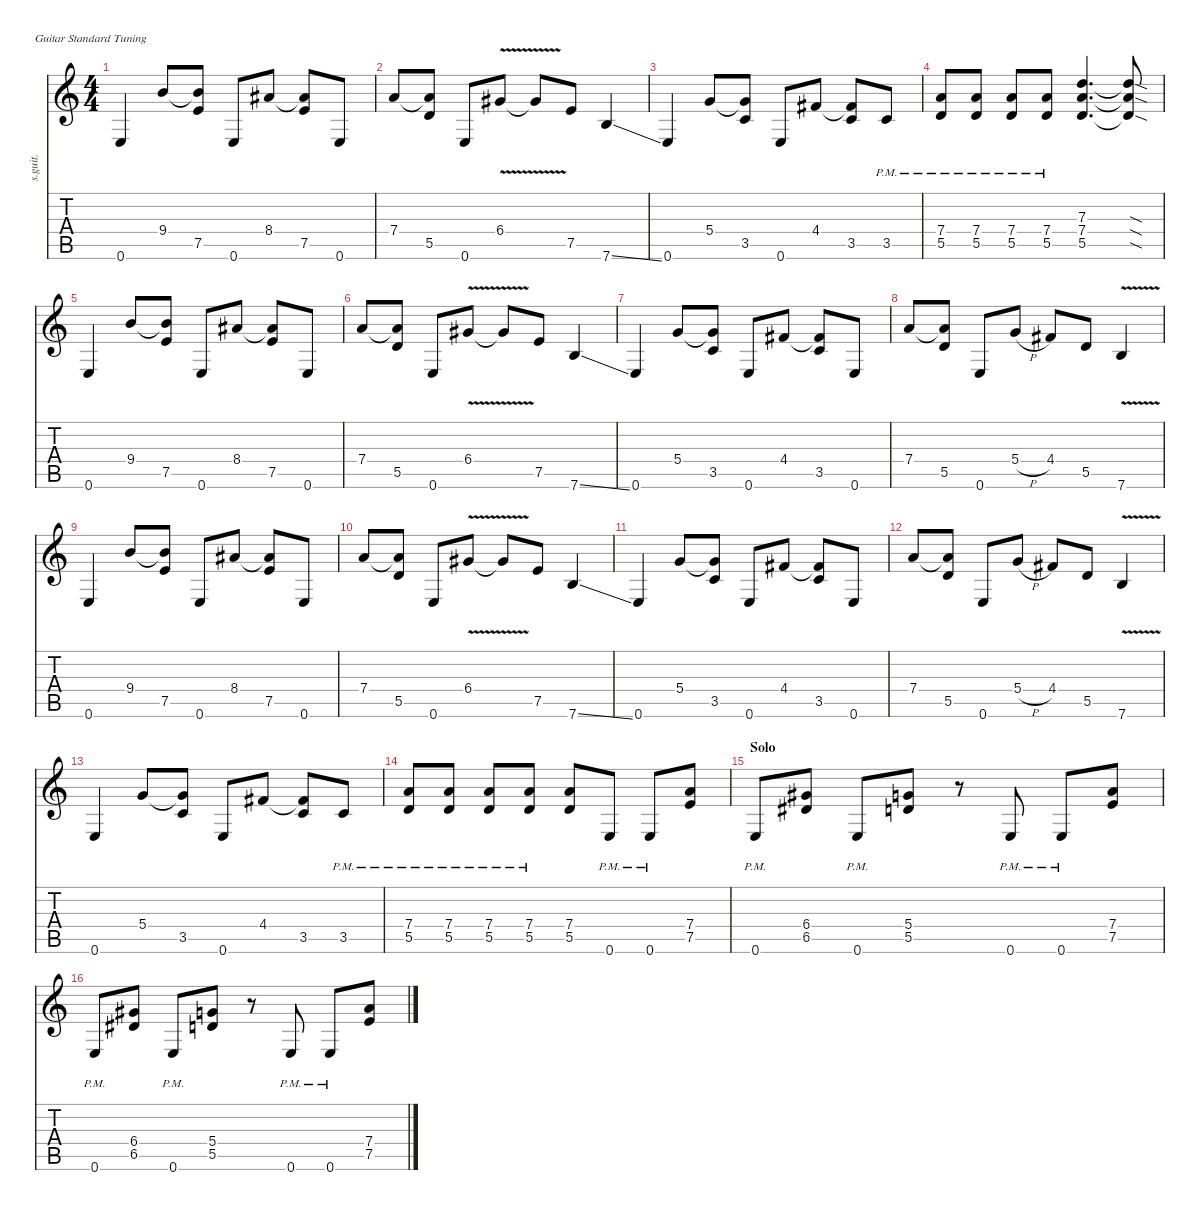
\defaultSystemsLayout 4
\hideDynamics
\bracketExtendMode nobrackets
\track ("Dave Mustaine" "s.guit.") {instrument distortionguitar}
\staff {score tabs}
\tuning (E4 B3 G3 D3 A2 E2)
\ts (4 4)
\tempo (140 hide)
\clef g2
\ks c
0.6.4{lyrics (0 "") lyrics (1 "") lyrics (2 "") lyrics (3 "") lyrics (4 "") dy f} 9.4.8{lyrics (0 "") lyrics (1 "") lyrics (2 "") lyrics (3 "") lyrics (4 "")} (9.4{t} 7.5).8{lyrics (0 "") lyrics (1 "") lyrics (2 "") lyrics (3 "") lyrics (4 "")} 0.6.8{lyrics (0 "") lyrics (1 "") lyrics (2 "") lyrics (3 "") lyrics (4 "")} 8.4{acc #}.8{lyrics (0 "") lyrics (1 "") lyrics (2 "") lyrics (3 "") lyrics (4 "")} (8.4{t acc #} 7.5).8{lyrics (0 "") lyrics (1 "") lyrics (2 "") lyrics (3 "") lyrics (4 "")} 0.6.8{lyrics (0 "") lyrics (1 "") lyrics (2 "") lyrics (3 "") lyrics (4 "")} |
7.4.8{lyrics (0 "") lyrics (1 "") lyrics (2 "") lyrics (3 "") lyrics (4 "")} (7.4{t} 5.5).8{lyrics (0 "") lyrics (1 "") lyrics (2 "") lyrics (3 "") lyrics (4 "")} 0.6.8{lyrics (0 "") lyrics (1 "") lyrics (2 "") lyrics (3 "") lyrics (4 "")} 6.4{v acc #}.8{lyrics (0 "") lyrics (1 "") lyrics (2 "") lyrics (3 "") lyrics (4 "")} 6.4{t acc #}.8{lyrics (0 "") lyrics (1 "") lyrics (2 "") lyrics (3 "") lyrics (4 "")} 7.5.8{lyrics (0 "") lyrics (1 "") lyrics (2 "") lyrics (3 "") lyrics (4 "")} 7.6{ss}.4{lyrics (0 "") lyrics (1 "") lyrics (2 "") lyrics (3 "") lyrics (4 "")} |
0.6.4{lyrics (0 "") lyrics (1 "") lyrics (2 "") lyrics (3 "") lyrics (4 "")} 5.4.8{lyrics (0 "") lyrics (1 "") lyrics (2 "") lyrics (3 "") lyrics (4 "")} (5.4{t} 3.5).8{lyrics (0 "") lyrics (1 "") lyrics (2 "") lyrics (3 "") lyrics (4 "")} 0.6.8{lyrics (0 "") lyrics (1 "") lyrics (2 "") lyrics (3 "") lyrics (4 "")} 4.4{acc #}.8{lyrics (0 "") lyrics (1 "") lyrics (2 "") lyrics (3 "") lyrics (4 "")} (4.4{t acc #} 3.5).8{lyrics (0 "") lyrics (1 "") lyrics (2 "") lyrics (3 "") lyrics (4 "")} 3.5{pm}.8{lyrics (0 "") lyrics (1 "") lyrics (2 "") lyrics (3 "") lyrics (4 "")} |
(7.4{pm} 5.5{pm}).8{lyrics (0 "") lyrics (1 "") lyrics (2 "") lyrics (3 "") lyrics (4 "")} (7.4{pm} 5.5{pm}).8{lyrics (0 "") lyrics (1 "") lyrics (2 "") lyrics (3 "") lyrics (4 "")} (7.4{pm} 5.5{pm}).8{lyrics (0 "") lyrics (1 "") lyrics (2 "") lyrics (3 "") lyrics (4 "")} (7.4{pm} 5.5{pm}).8{lyrics (0 "") lyrics (1 "") lyrics (2 "") lyrics (3 "") lyrics (4 "")} (7.3 7.4 5.5).4{d lyrics (0 "") lyrics (1 "") lyrics (2 "") lyrics (3 "") lyrics (4 "")} (7.3{sod t} 7.4{sod t} 5.5{sod t}).8{lyrics (0 "") lyrics (1 "") lyrics (2 "") lyrics (3 "") lyrics (4 "")} |
0.6.4{lyrics (0 "") lyrics (1 "") lyrics (2 "") lyrics (3 "") lyrics (4 "")} 9.4.8{lyrics (0 "") lyrics (1 "") lyrics (2 "") lyrics (3 "") lyrics (4 "")} (9.4{t} 7.5).8{lyrics (0 "") lyrics (1 "") lyrics (2 "") lyrics (3 "") lyrics (4 "")} 0.6.8{lyrics (0 "") lyrics (1 "") lyrics (2 "") lyrics (3 "") lyrics (4 "")} 8.4{acc #}.8{lyrics (0 "") lyrics (1 "") lyrics (2 "") lyrics (3 "") lyrics (4 "")} (8.4{t acc #} 7.5).8{lyrics (0 "") lyrics (1 "") lyrics (2 "") lyrics (3 "") lyrics (4 "")} 0.6.8{lyrics (0 "") lyrics (1 "") lyrics (2 "") lyrics (3 "") lyrics (4 "")} |
7.4.8{lyrics (0 "") lyrics (1 "") lyrics (2 "") lyrics (3 "") lyrics (4 "")} (7.4{t} 5.5).8{lyrics (0 "") lyrics (1 "") lyrics (2 "") lyrics (3 "") lyrics (4 "")} 0.6.8{lyrics (0 "") lyrics (1 "") lyrics (2 "") lyrics (3 "") lyrics (4 "")} 6.4{v acc #}.8{lyrics (0 "") lyrics (1 "") lyrics (2 "") lyrics (3 "") lyrics (4 "")} 6.4{t acc #}.8{lyrics (0 "") lyrics (1 "") lyrics (2 "") lyrics (3 "") lyrics (4 "")} 7.5.8{lyrics (0 "") lyrics (1 "") lyrics (2 "") lyrics (3 "") lyrics (4 "")} 7.6{ss}.4{lyrics (0 "") lyrics (1 "") lyrics (2 "") lyrics (3 "") lyrics (4 "")} |
0.6.4{lyrics (0 "") lyrics (1 "") lyrics (2 "") lyrics (3 "") lyrics (4 "")} 5.4.8{lyrics (0 "") lyrics (1 "") lyrics (2 "") lyrics (3 "") lyrics (4 "")} (5.4{t} 3.5).8{lyrics (0 "") lyrics (1 "") lyrics (2 "") lyrics (3 "") lyrics (4 "")} 0.6.8{lyrics (0 "") lyrics (1 "") lyrics (2 "") lyrics (3 "") lyrics (4 "")} 4.4{acc #}.8{lyrics (0 "") lyrics (1 "") lyrics (2 "") lyrics (3 "") lyrics (4 "")} (4.4{t acc #} 3.5).8{lyrics (0 "") lyrics (1 "") lyrics (2 "") lyrics (3 "") lyrics (4 "")} 0.6.8{lyrics (0 "") lyrics (1 "") lyrics (2 "") lyrics (3 "") lyrics (4 "")} |
7.4.8{lyrics (0 "") lyrics (1 "") lyrics (2 "") lyrics (3 "") lyrics (4 "")} (7.4{t} 5.5).8{lyrics (0 "") lyrics (1 "") lyrics (2 "") lyrics (3 "") lyrics (4 "")} 0.6.8{lyrics (0 "") lyrics (1 "") lyrics (2 "") lyrics (3 "") lyrics (4 "")} 5.4{h}.8{lyrics (0 "") lyrics (1 "") lyrics (2 "") lyrics (3 "") lyrics (4 "")} 4.4{acc #}.8{lyrics (0 "") lyrics (1 "") lyrics (2 "") lyrics (3 "") lyrics (4 "")} 5.5.8{lyrics (0 "") lyrics (1 "") lyrics (2 "") lyrics (3 "") lyrics (4 "")} 7.6{v}.4{lyrics (0 "") lyrics (1 "") lyrics (2 "") lyrics (3 "") lyrics (4 "")} |
0.6.4{lyrics (0 "") lyrics (1 "") lyrics (2 "") lyrics (3 "") lyrics (4 "")} 9.4.8{lyrics (0 "") lyrics (1 "") lyrics (2 "") lyrics (3 "") lyrics (4 "")} (9.4{t} 7.5).8{lyrics (0 "") lyrics (1 "") lyrics (2 "") lyrics (3 "") lyrics (4 "")} 0.6.8{lyrics (0 "") lyrics (1 "") lyrics (2 "") lyrics (3 "") lyrics (4 "")} 8.4{acc #}.8{lyrics (0 "") lyrics (1 "") lyrics (2 "") lyrics (3 "") lyrics (4 "")} (8.4{t acc #} 7.5).8{lyrics (0 "") lyrics (1 "") lyrics (2 "") lyrics (3 "") lyrics (4 "")} 0.6.8{lyrics (0 "") lyrics (1 "") lyrics (2 "") lyrics (3 "") lyrics (4 "")} |
7.4.8{lyrics (0 "") lyrics (1 "") lyrics (2 "") lyrics (3 "") lyrics (4 "")} (7.4{t} 5.5).8{lyrics (0 "") lyrics (1 "") lyrics (2 "") lyrics (3 "") lyrics (4 "")} 0.6.8{lyrics (0 "") lyrics (1 "") lyrics (2 "") lyrics (3 "") lyrics (4 "")} 6.4{v acc #}.8{lyrics (0 "") lyrics (1 "") lyrics (2 "") lyrics (3 "") lyrics (4 "")} 6.4{t acc #}.8{lyrics (0 "") lyrics (1 "") lyrics (2 "") lyrics (3 "") lyrics (4 "")} 7.5.8{lyrics (0 "") lyrics (1 "") lyrics (2 "") lyrics (3 "") lyrics (4 "")} 7.6{ss}.4{lyrics (0 "") lyrics (1 "") lyrics (2 "") lyrics (3 "") lyrics (4 "")} |
0.6.4{lyrics (0 "") lyrics (1 "") lyrics (2 "") lyrics (3 "") lyrics (4 "")} 5.4.8{lyrics (0 "") lyrics (1 "") lyrics (2 "") lyrics (3 "") lyrics (4 "")} (5.4{t} 3.5).8{lyrics (0 "") lyrics (1 "") lyrics (2 "") lyrics (3 "") lyrics (4 "")} 0.6.8{lyrics (0 "") lyrics (1 "") lyrics (2 "") lyrics (3 "") lyrics (4 "")} 4.4{acc #}.8{lyrics (0 "") lyrics (1 "") lyrics (2 "") lyrics (3 "") lyrics (4 "")} (4.4{t acc #} 3.5).8{lyrics (0 "") lyrics (1 "") lyrics (2 "") lyrics (3 "") lyrics (4 "")} 0.6.8{lyrics (0 "") lyrics (1 "") lyrics (2 "") lyrics (3 "") lyrics (4 "")} |
7.4.8{lyrics (0 "") lyrics (1 "") lyrics (2 "") lyrics (3 "") lyrics (4 "")} (7.4{t} 5.5).8{lyrics (0 "") lyrics (1 "") lyrics (2 "") lyrics (3 "") lyrics (4 "")} 0.6.8{lyrics (0 "") lyrics (1 "") lyrics (2 "") lyrics (3 "") lyrics (4 "")} 5.4{h}.8{lyrics (0 "") lyrics (1 "") lyrics (2 "") lyrics (3 "") lyrics (4 "")} 4.4{acc #}.8{lyrics (0 "") lyrics (1 "") lyrics (2 "") lyrics (3 "") lyrics (4 "")} 5.5.8{lyrics (0 "") lyrics (1 "") lyrics (2 "") lyrics (3 "") lyrics (4 "")} 7.6{v}.4{lyrics (0 "") lyrics (1 "") lyrics (2 "") lyrics (3 "") lyrics (4 "")} |
0.6.4{lyrics (0 "") lyrics (1 "") lyrics (2 "") lyrics (3 "") lyrics (4 "")} 5.4.8{lyrics (0 "") lyrics (1 "") lyrics (2 "") lyrics (3 "") lyrics (4 "")} (5.4{t} 3.5).8{lyrics (0 "") lyrics (1 "") lyrics (2 "") lyrics (3 "") lyrics (4 "")} 0.6.8{lyrics (0 "") lyrics (1 "") lyrics (2 "") lyrics (3 "") lyrics (4 "")} 4.4{acc #}.8{lyrics (0 "") lyrics (1 "") lyrics (2 "") lyrics (3 "") lyrics (4 "")} (4.4{t acc #} 3.5).8{lyrics (0 "") lyrics (1 "") lyrics (2 "") lyrics (3 "") lyrics (4 "")} 3.5{pm}.8{lyrics (0 "") lyrics (1 "") lyrics (2 "") lyrics (3 "") lyrics (4 "")} |
(7.4{pm} 5.5{pm}).8{lyrics (0 "") lyrics (1 "") lyrics (2 "") lyrics (3 "") lyrics (4 "")} (7.4{pm} 5.5{pm}).8{lyrics (0 "") lyrics (1 "") lyrics (2 "") lyrics (3 "") lyrics (4 "")} (7.4{pm} 5.5{pm}).8{lyrics (0 "") lyrics (1 "") lyrics (2 "") lyrics (3 "") lyrics (4 "")} (7.4{pm} 5.5{pm}).8{lyrics (0 "") lyrics (1 "") lyrics (2 "") lyrics (3 "") lyrics (4 "")} (7.4 5.5).8{lyrics (0 "") lyrics (1 "") lyrics (2 "") lyrics (3 "") lyrics (4 "")} 0.6{pm}.8{lyrics (0 "") lyrics (1 "") lyrics (2 "") lyrics (3 "") lyrics (4 "")} 0.6{pm}.8{lyrics (0 "") lyrics (1 "") lyrics (2 "") lyrics (3 "") lyrics (4 "")} (7.4 7.5).8{lyrics (0 "") lyrics (1 "") lyrics (2 "") lyrics (3 "") lyrics (4 "")} |
\section ("" "Solo")
0.6{pm}.8{lyrics (0 "") lyrics (1 "") lyrics (2 "") lyrics (3 "") lyrics (4 "")} (6.4{acc #} 6.5{acc #}).8{lyrics (0 "") lyrics (1 "") lyrics (2 "") lyrics (3 "") lyrics (4 "")} 0.6{pm}.8{lyrics (0 "") lyrics (1 "") lyrics (2 "") lyrics (3 "") lyrics (4 "")} (5.4 5.5).8{lyrics (0 "") lyrics (1 "") lyrics (2 "") lyrics (3 "") lyrics (4 "")} r.8 0.6{pm}.8{lyrics (0 "") lyrics (1 "") lyrics (2 "") lyrics (3 "") lyrics (4 "")} 0.6{pm}.8{lyrics (0 "") lyrics (1 "") lyrics (2 "") lyrics (3 "") lyrics (4 "")} (7.4 7.5).8{lyrics (0 "") lyrics (1 "") lyrics (2 "") lyrics (3 "") lyrics (4 "")} |
0.6{pm}.8{lyrics (0 "") lyrics (1 "") lyrics (2 "") lyrics (3 "") lyrics (4 "")} (6.4{acc #} 6.5{acc #}).8{lyrics (0 "") lyrics (1 "") lyrics (2 "") lyrics (3 "") lyrics (4 "")} 0.6{pm}.8{lyrics (0 "") lyrics (1 "") lyrics (2 "") lyrics (3 "") lyrics (4 "")} (5.4 5.5).8{lyrics (0 "") lyrics (1 "") lyrics (2 "") lyrics (3 "") lyrics (4 "")} r.8 0.6{pm}.8{lyrics (0 "") lyrics (1 "") lyrics (2 "") lyrics (3 "") lyrics (4 "")} 0.6{pm}.8{lyrics (0 "") lyrics (1 "") lyrics (2 "") lyrics (3 "") lyrics (4 "")} (7.4 7.5).8{lyrics (0 "") lyrics (1 "") lyrics (2 "") lyrics (3 "") lyrics (4 "")}
